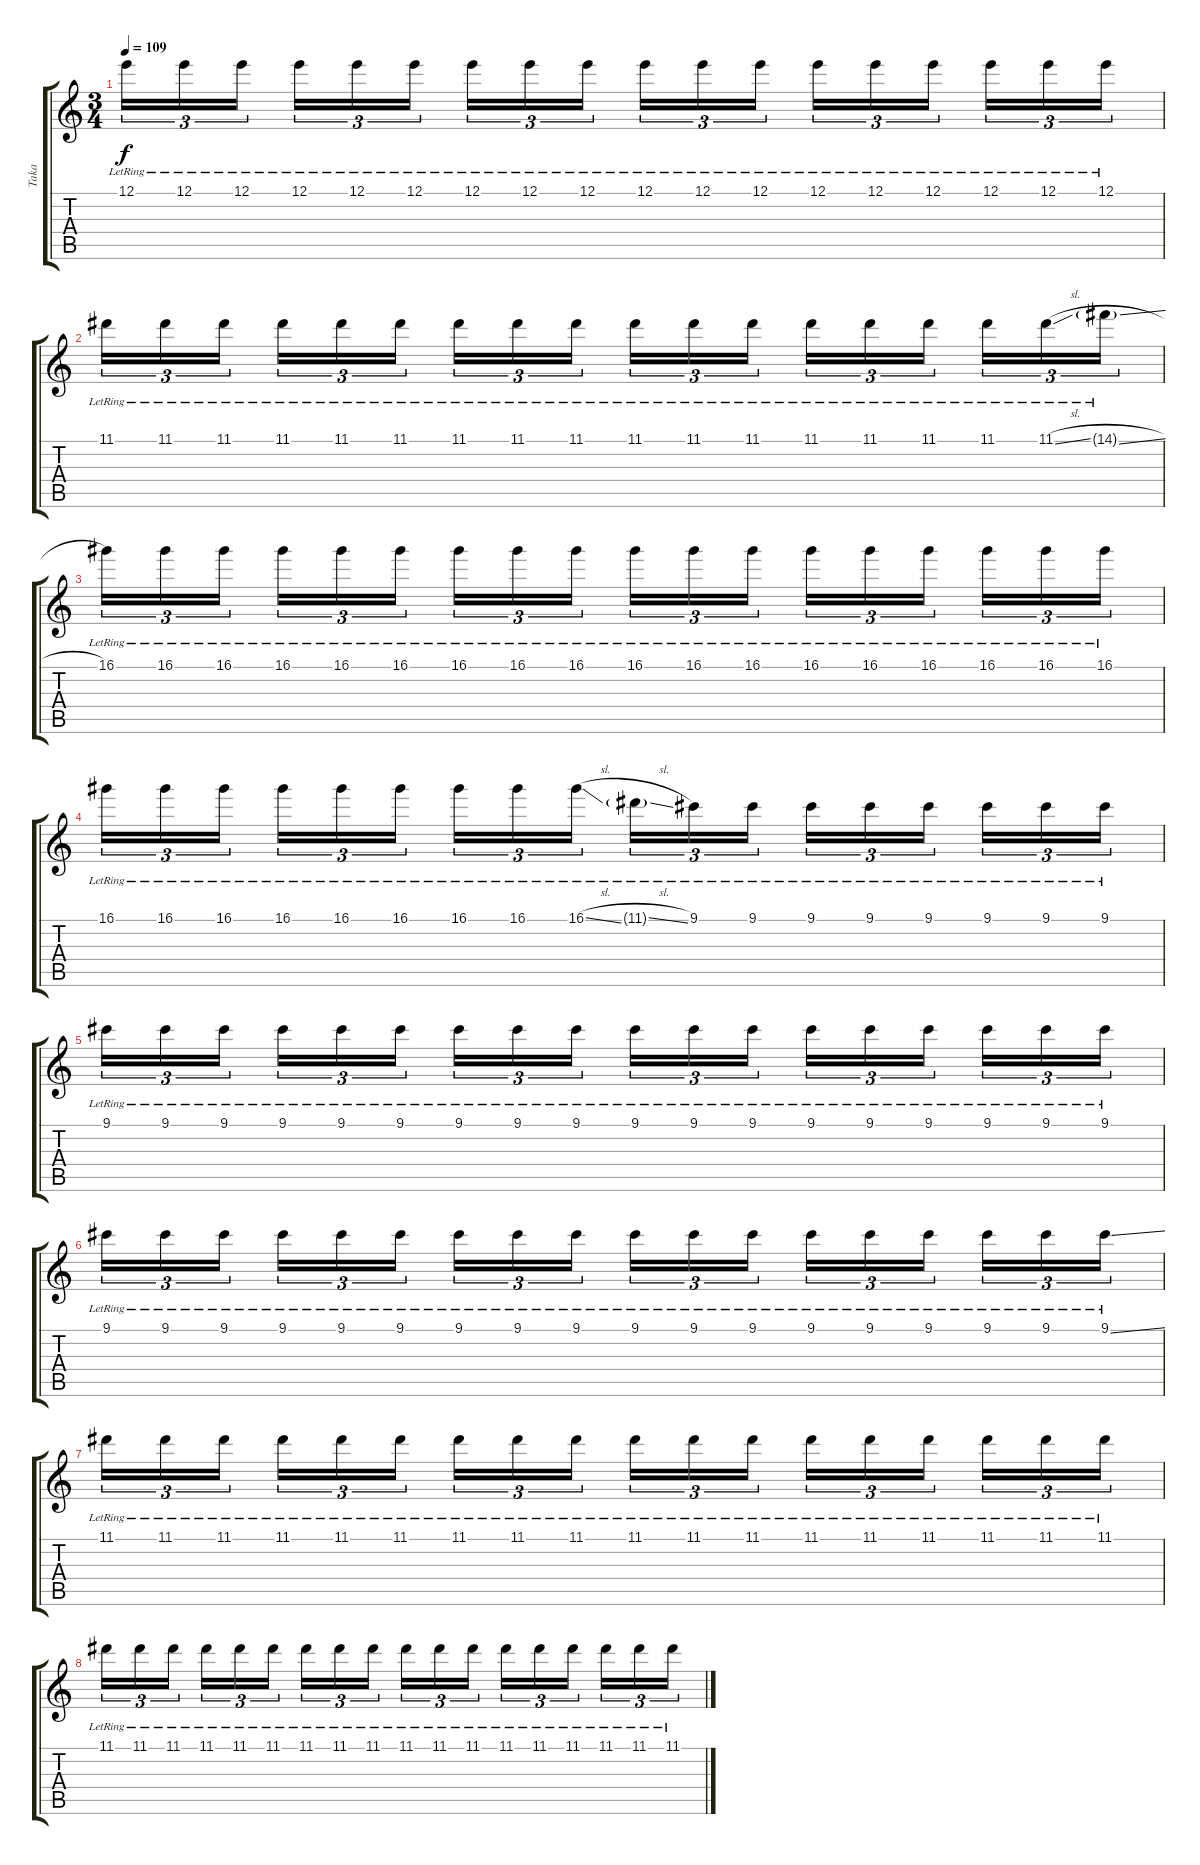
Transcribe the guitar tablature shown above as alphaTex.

\track ("Taka" "Taka") {instrument electricguitarjazz}
\staff {score tabs}
\tuning (E4 B3 G3 D3 A2 E2) {hide}
\ts (3 4)
\section ("" "")
\tempo 109
\clef g2
\ks c
12.1{lr}.16{tu (3 2) dy f volume 9} 12.1{lr}.16{tu (3 2)} 12.1{lr}.16{tu (3 2) beam splitsecondary} 12.1{lr}.16{tu (3 2)} 12.1{lr}.16{tu (3 2)} 12.1{lr}.16{tu (3 2)} 12.1{lr}.16{tu (3 2)} 12.1{lr}.16{tu (3 2)} 12.1{lr}.16{tu (3 2) beam splitsecondary} 12.1{lr}.16{tu (3 2)} 12.1{lr}.16{tu (3 2)} 12.1{lr}.16{tu (3 2)} 12.1{lr}.16{tu (3 2)} 12.1{lr}.16{tu (3 2)} 12.1{lr}.16{tu (3 2) beam splitsecondary} 12.1{lr}.16{tu (3 2)} 12.1{lr}.16{tu (3 2)} 12.1{lr}.16{tu (3 2)} |
11.1{lr}.16{tu (3 2)} 11.1{lr}.16{tu (3 2)} 11.1{lr}.16{tu (3 2) beam splitsecondary} 11.1{lr}.16{tu (3 2)} 11.1{lr}.16{tu (3 2)} 11.1{lr}.16{tu (3 2)} 11.1{lr}.16{tu (3 2)} 11.1{lr}.16{tu (3 2)} 11.1{lr}.16{tu (3 2) beam splitsecondary} 11.1{lr}.16{tu (3 2)} 11.1{lr}.16{tu (3 2)} 11.1{lr}.16{tu (3 2)} 11.1{lr}.16{tu (3 2)} 11.1{lr}.16{tu (3 2)} 11.1{lr}.16{tu (3 2) beam splitsecondary} 11.1{lr}.16{tu (3 2)} 11.1{sl lr}.16{tu (3 2)} 14.1{sl g lr}.16{tu (3 2)} |
16.1{lr}.16{tu (3 2)} 16.1{lr}.16{tu (3 2)} 16.1{lr}.16{tu (3 2) beam splitsecondary} 16.1{lr}.16{tu (3 2)} 16.1{lr}.16{tu (3 2)} 16.1{lr}.16{tu (3 2)} 16.1{lr}.16{tu (3 2)} 16.1{lr}.16{tu (3 2)} 16.1{lr}.16{tu (3 2) beam splitsecondary} 16.1{lr}.16{tu (3 2)} 16.1{lr}.16{tu (3 2)} 16.1{lr}.16{tu (3 2)} 16.1{lr}.16{tu (3 2)} 16.1{lr}.16{tu (3 2)} 16.1{lr}.16{tu (3 2) beam splitsecondary} 16.1{lr}.16{tu (3 2)} 16.1{lr}.16{tu (3 2)} 16.1{lr}.16{tu (3 2)} |
16.1{lr}.16{tu (3 2)} 16.1{lr}.16{tu (3 2)} 16.1{lr}.16{tu (3 2) beam splitsecondary} 16.1{lr}.16{tu (3 2)} 16.1{lr}.16{tu (3 2)} 16.1{lr}.16{tu (3 2)} 16.1{lr}.16{tu (3 2)} 16.1{lr}.16{tu (3 2)} 16.1{sl lr}.16{tu (3 2) beam splitsecondary} 11.1{sl g lr}.16{tu (3 2)} 9.1{lr}.16{tu (3 2)} 9.1{lr}.16{tu (3 2)} 9.1{lr}.16{tu (3 2)} 9.1{lr}.16{tu (3 2)} 9.1{lr}.16{tu (3 2) beam splitsecondary} 9.1{lr}.16{tu (3 2)} 9.1{lr}.16{tu (3 2)} 9.1{lr}.16{tu (3 2)} |
9.1{lr}.16{tu (3 2)} 9.1{lr}.16{tu (3 2)} 9.1{lr}.16{tu (3 2) beam splitsecondary} 9.1{lr}.16{tu (3 2)} 9.1{lr}.16{tu (3 2)} 9.1{lr}.16{tu (3 2)} 9.1{lr}.16{tu (3 2)} 9.1{lr}.16{tu (3 2)} 9.1{lr}.16{tu (3 2) beam splitsecondary} 9.1{lr}.16{tu (3 2)} 9.1{lr}.16{tu (3 2)} 9.1{lr}.16{tu (3 2)} 9.1{lr}.16{tu (3 2)} 9.1{lr}.16{tu (3 2)} 9.1{lr}.16{tu (3 2) beam splitsecondary} 9.1{lr}.16{tu (3 2)} 9.1{lr}.16{tu (3 2)} 9.1{lr}.16{tu (3 2)} |
9.1{lr}.16{tu (3 2)} 9.1{lr}.16{tu (3 2)} 9.1{lr}.16{tu (3 2) beam splitsecondary} 9.1{lr}.16{tu (3 2)} 9.1{lr}.16{tu (3 2)} 9.1{lr}.16{tu (3 2)} 9.1{lr}.16{tu (3 2)} 9.1{lr}.16{tu (3 2)} 9.1{lr}.16{tu (3 2) beam splitsecondary} 9.1{lr}.16{tu (3 2)} 9.1{lr}.16{tu (3 2)} 9.1{lr}.16{tu (3 2)} 9.1{lr}.16{tu (3 2)} 9.1{lr}.16{tu (3 2)} 9.1{lr}.16{tu (3 2) beam splitsecondary} 9.1{lr}.16{tu (3 2)} 9.1{lr}.16{tu (3 2)} 9.1{ss lr}.16{tu (3 2)} |
11.1{lr}.16{tu (3 2)} 11.1{lr}.16{tu (3 2)} 11.1{lr}.16{tu (3 2) beam splitsecondary} 11.1{lr}.16{tu (3 2)} 11.1{lr}.16{tu (3 2)} 11.1{lr}.16{tu (3 2)} 11.1{lr}.16{tu (3 2)} 11.1{lr}.16{tu (3 2)} 11.1{lr}.16{tu (3 2) beam splitsecondary} 11.1{lr}.16{tu (3 2)} 11.1{lr}.16{tu (3 2)} 11.1{lr}.16{tu (3 2)} 11.1{lr}.16{tu (3 2)} 11.1{lr}.16{tu (3 2)} 11.1{lr}.16{tu (3 2) beam splitsecondary} 11.1{lr}.16{tu (3 2)} 11.1{lr}.16{tu (3 2)} 11.1{lr}.16{tu (3 2)} |
11.1{lr}.16{tu (3 2)} 11.1{lr}.16{tu (3 2)} 11.1{lr}.16{tu (3 2) beam splitsecondary} 11.1{lr}.16{tu (3 2)} 11.1{lr}.16{tu (3 2)} 11.1{lr}.16{tu (3 2)} 11.1{lr}.16{tu (3 2)} 11.1{lr}.16{tu (3 2)} 11.1{lr}.16{tu (3 2) beam splitsecondary} 11.1{lr}.16{tu (3 2)} 11.1{lr}.16{tu (3 2)} 11.1{lr}.16{tu (3 2)} 11.1{lr}.16{tu (3 2)} 11.1{lr}.16{tu (3 2)} 11.1{lr}.16{tu (3 2) beam splitsecondary} 11.1{lr}.16{tu (3 2)} 11.1{lr}.16{tu (3 2)} 11.1{lr}.16{tu (3 2)}
